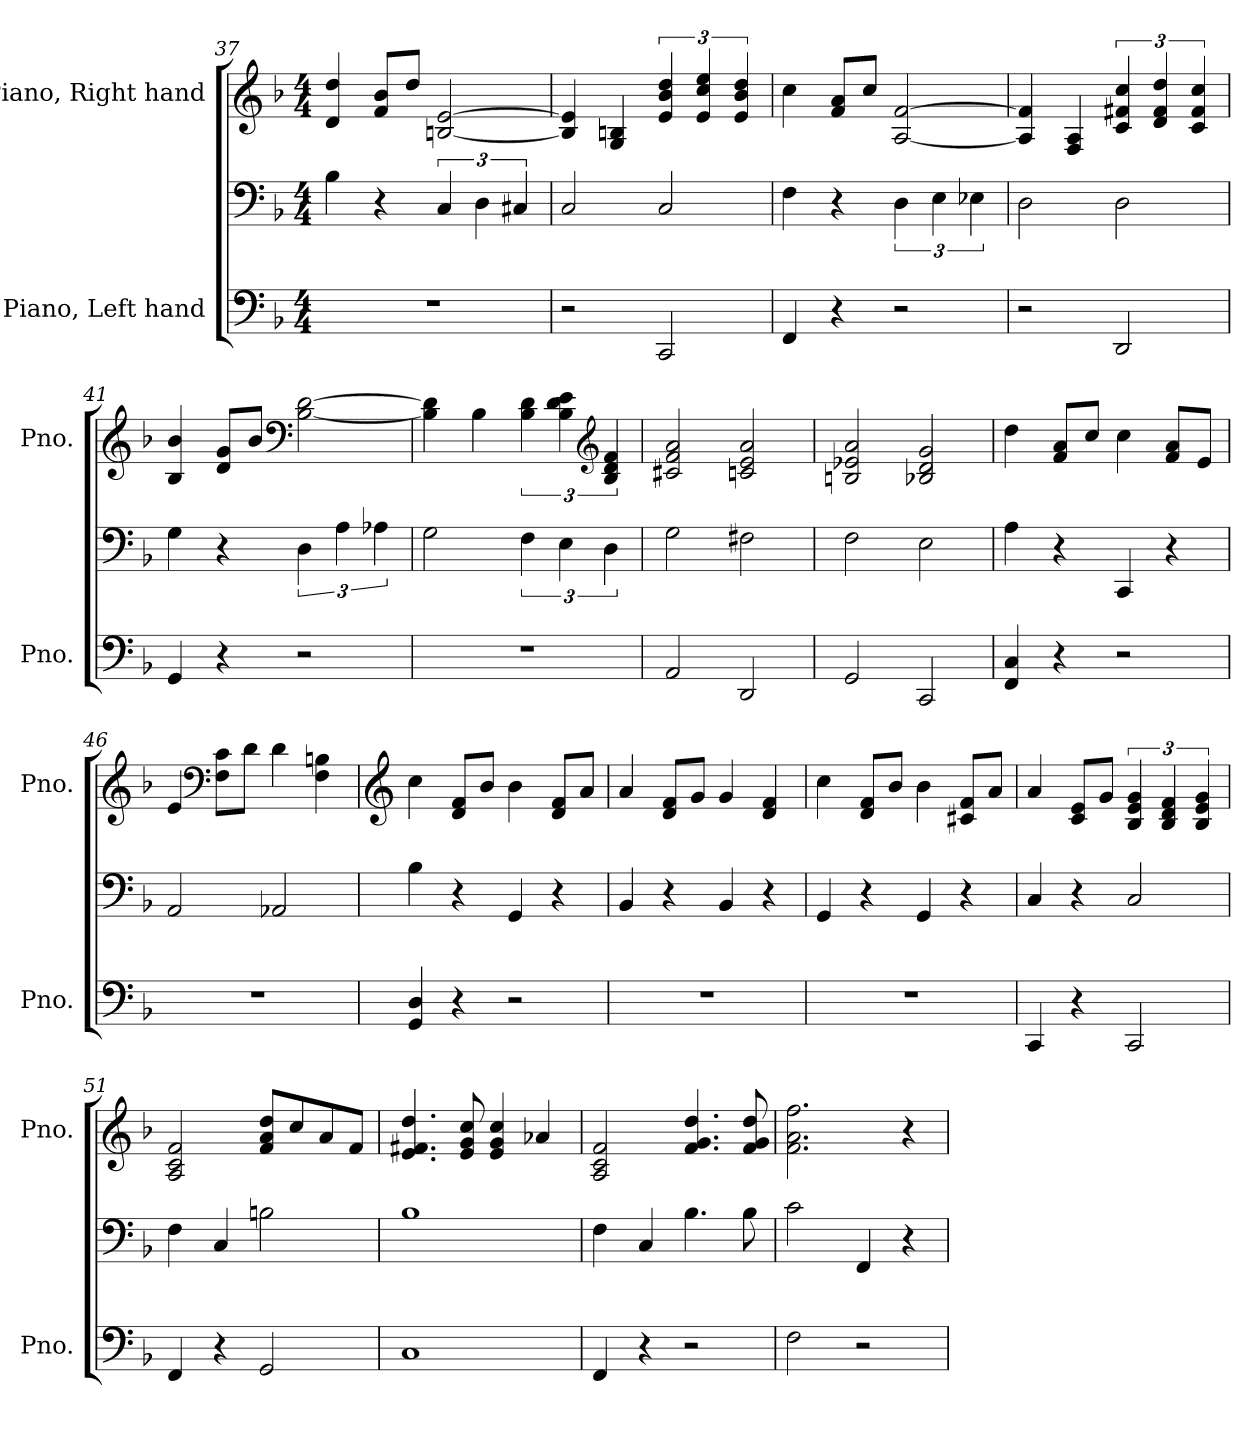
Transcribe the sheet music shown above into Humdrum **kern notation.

**kern	**kern	**kern
*part2	*part2	*part1
*staff3	*staff2	*staff1
*I"Piano, Left hand	*	*I"Piano, Right hand
*I'Pno.	*	*I'Pno.
!!LO:LB:g=z
*clefF4	*clefF4	*clefG2
*k[b-]	*k[b-]	*k[b-]
*M4/4	*M4/4	*M4/4
=37	=37	=37
1r	4B-\	4d/ 4dd/
.	4r	8f/ 8b-/L
.	.	8dd/J
.	6C/	[2Bn/ [2e/
.	6D\	.
.	6C#X/	.
=38	=38	=38
2r	2C/	4B/] 4e/]
.	.	4G/ 4Bn/
2CC/	2C/	6e/ 6b-/ 6dd/
.	.	6e/ 6cc/ 6ee/
.	.	6e/ 6b-/ 6dd/
=39	=39	=39
4FF/	4F\	4cc\
4r	4r	8f/ 8a/L
.	.	8cc/J
2r	6D\	[2A/ [2f/
.	6E\	.
.	6E-X\	.
=40	=40	=40
2r	2D\	4A/] 4f/]
.	.	4F/ 4A/
2DD/	2D\	6c/ 6f#X/ 6cc/
.	.	6d/ 6f#/ 6dd/
.	.	6c/ 6f#/ 6cc/
=41	=41	=41
4GG/	4G\	4B-/ 4b-/
4r	4r	8d/ 8g/L
.	.	8b-/J
*	*	*clefF4
2r	6D\	[2B-\ [2d\
.	6A\	.
.	6A-X\	.
!!LO:PB:g=z
=42	=42	=42
1r	2G\	4B-\] 4d\]
.	.	4B-\
.	6F\	6B-\ 6d\
.	6E\	6B-\ 6d\ 6e\
*	*	*clefG2
.	6D\	6B-/ 6d/ 6f/
=43	=43	=43
2AA/	2G\	2c#X/ 2f/ 2a/
2DD/	2F#X\	2cn/ 2e/ 2a/
=44	=44	=44
2GG/	2F\	2Bn/ 2e-X/ 2a/
2CC/	2E\	2B-X/ 2d/ 2g/
=45	=45	=45
4FF/ 4C/	4A\	4dd\
4r	4r	8f/ 8a/L
.	.	8cc/J
2r	4CC/	4cc\
.	4r	8f/ 8a/L
.	.	8e/J
=46	=46	=46
1r	2AA/	4e/
*	*	*clefF4
.	.	8F\ 8c\L
.	.	8d\J
.	2AA-X/	4d\
.	.	4F\ 4Bn\
=47	=47	=47
*	*	*clefG2
4GG/ 4D/	4B-\	4cc\
4r	4r	8d/ 8f/L
.	.	8b-/J
2r	4GG/	4b-\
.	4r	8d/ 8f/L
.	.	8a/J
!!LO:LB:g=z
=48	=48	=48
1r	4BB-/	4a/
.	4r	8d/ 8f/L
.	.	8g/J
.	4BB-/	4g/
.	4r	4d/ 4f/
=49	=49	=49
1r	4GG/	4cc\
.	4r	8d/ 8f/L
.	.	8b-/J
.	4GG/	4b-\
.	4r	8c#X/ 8f/L
.	.	8a/J
=50	=50	=50
4CC/	4C/	4a/
4r	4r	8c/ 8e/L
.	.	8g/J
2CC/	2C/	6B-/ 6e/ 6g/
.	.	6B-/ 6d/ 6f/
.	.	6B-/ 6e/ 6g/
=51	=51	=51
4FF/	4F\	2A/ 2c/ 2f/
4r	4C/	.
2GG/	2Bn\	8f/ 8a/ 8dd/L
.	.	8cc/
.	.	8a/
.	.	8f/J
=52	=52	=52
1C	1B-	4.e/ 4.f#X/ 4.dd/
.	.	8e/ 8g/ 8cc/
.	.	4e/ 4g/ 4cc/
.	.	4a-X/
=53	=53	=53
4FF/	4F\	2A/ 2c/ 2f/
4r	4C/	.
2r	4.B-\	4.f/ 4.g/ 4.dd/
.	8B-\	8f/ 8g/ 8dd/
!!LO:LB:g=z
=54	=54	=54
2F\	2c\	2.f\ 2.a\ 2.ff\
2r	4FF/	.
.	4r	4r
=	=	=
*-	*-	*-
